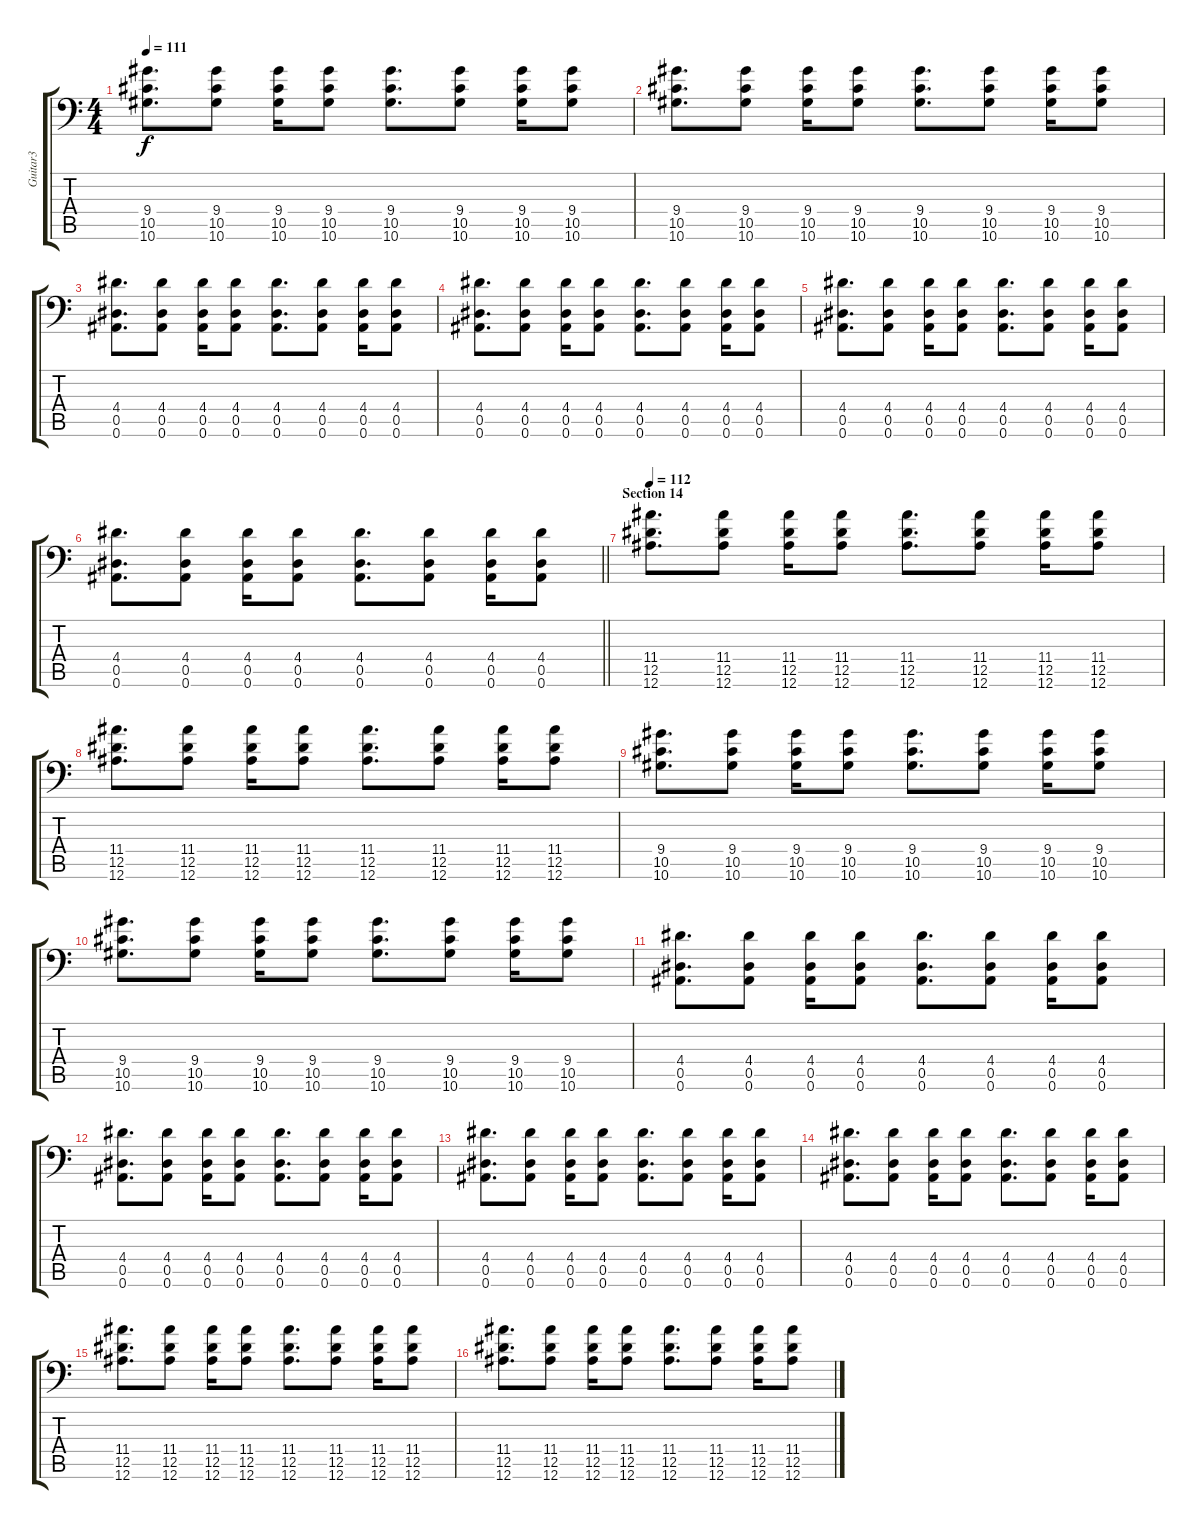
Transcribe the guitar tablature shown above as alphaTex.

\track ("Guitar3" "Guitar3") {instrument overdrivenguitar}
\staff {score tabs}
\tuning (B3 Ab3 E3 B2 Eb2 Bb1) {hide}
\ts (4 4)
\tempo 111
\clef f4
\ks c
(9.4 10.5 10.6).8{d dy f} (9.4 10.5 10.6).8 (9.4 10.5 10.6).16 (9.4 10.5 10.6).8 (9.4 10.5 10.6).8{d} (9.4 10.5 10.6).8 (9.4 10.5 10.6).16 (9.4 10.5 10.6).8 |
(9.4 10.5 10.6).8{d} (9.4 10.5 10.6).8 (9.4 10.5 10.6).16 (9.4 10.5 10.6).8 (9.4 10.5 10.6).8{d} (9.4 10.5 10.6).8 (9.4 10.5 10.6).16 (9.4 10.5 10.6).8 |
(4.4 0.5 0.6).8{d} (4.4 0.5 0.6).8 (4.4 0.5 0.6).16 (4.4 0.5 0.6).8 (4.4 0.5 0.6).8{d} (4.4 0.5 0.6).8 (4.4 0.5 0.6).16 (4.4 0.5 0.6).8 |
(4.4 0.5 0.6).8{d} (4.4 0.5 0.6).8 (4.4 0.5 0.6).16 (4.4 0.5 0.6).8 (4.4 0.5 0.6).8{d} (4.4 0.5 0.6).8 (4.4 0.5 0.6).16 (4.4 0.5 0.6).8 |
(4.4 0.5 0.6).8{d} (4.4 0.5 0.6).8 (4.4 0.5 0.6).16 (4.4 0.5 0.6).8 (4.4 0.5 0.6).8{d} (4.4 0.5 0.6).8 (4.4 0.5 0.6).16 (4.4 0.5 0.6).8 |
\barLineRight lightlight
(4.4 0.5 0.6).8{d} (4.4 0.5 0.6).8 (4.4 0.5 0.6).16 (4.4 0.5 0.6).8 (4.4 0.5 0.6).8{d} (4.4 0.5 0.6).8 (4.4 0.5 0.6).16 (4.4 0.5 0.6).8 |
\section ("" "Section 14")
\tempo 112
(11.4 12.5 12.6).8{d} (11.4 12.5 12.6).8 (11.4 12.5 12.6).16 (11.4 12.5 12.6).8 (11.4 12.5 12.6).8{d} (11.4 12.5 12.6).8 (11.4 12.5 12.6).16 (11.4 12.5 12.6).8 |
(11.4 12.5 12.6).8{d} (11.4 12.5 12.6).8 (11.4 12.5 12.6).16 (11.4 12.5 12.6).8 (11.4 12.5 12.6).8{d} (11.4 12.5 12.6).8 (11.4 12.5 12.6).16 (11.4 12.5 12.6).8 |
(9.4 10.5 10.6).8{d} (9.4 10.5 10.6).8 (9.4 10.5 10.6).16 (9.4 10.5 10.6).8 (9.4 10.5 10.6).8{d} (9.4 10.5 10.6).8 (9.4 10.5 10.6).16 (9.4 10.5 10.6).8 |
(9.4 10.5 10.6).8{d} (9.4 10.5 10.6).8 (9.4 10.5 10.6).16 (9.4 10.5 10.6).8 (9.4 10.5 10.6).8{d} (9.4 10.5 10.6).8 (9.4 10.5 10.6).16 (9.4 10.5 10.6).8 |
(4.4 0.5 0.6).8{d} (4.4 0.5 0.6).8 (4.4 0.5 0.6).16 (4.4 0.5 0.6).8 (4.4 0.5 0.6).8{d} (4.4 0.5 0.6).8 (4.4 0.5 0.6).16 (4.4 0.5 0.6).8 |
(4.4 0.5 0.6).8{d} (4.4 0.5 0.6).8 (4.4 0.5 0.6).16 (4.4 0.5 0.6).8 (4.4 0.5 0.6).8{d} (4.4 0.5 0.6).8 (4.4 0.5 0.6).16 (4.4 0.5 0.6).8 |
(4.4 0.5 0.6).8{d} (4.4 0.5 0.6).8 (4.4 0.5 0.6).16 (4.4 0.5 0.6).8 (4.4 0.5 0.6).8{d} (4.4 0.5 0.6).8 (4.4 0.5 0.6).16 (4.4 0.5 0.6).8 |
(4.4 0.5 0.6).8{d} (4.4 0.5 0.6).8 (4.4 0.5 0.6).16 (4.4 0.5 0.6).8 (4.4 0.5 0.6).8{d} (4.4 0.5 0.6).8 (4.4 0.5 0.6).16 (4.4 0.5 0.6).8 |
(11.4 12.5 12.6).8{d} (11.4 12.5 12.6).8 (11.4 12.5 12.6).16 (11.4 12.5 12.6).8 (11.4 12.5 12.6).8{d} (11.4 12.5 12.6).8 (11.4 12.5 12.6).16 (11.4 12.5 12.6).8 |
(11.4 12.5 12.6).8{d} (11.4 12.5 12.6).8 (11.4 12.5 12.6).16 (11.4 12.5 12.6).8 (11.4 12.5 12.6).8{d} (11.4 12.5 12.6).8 (11.4 12.5 12.6).16 (11.4 12.5 12.6).8
